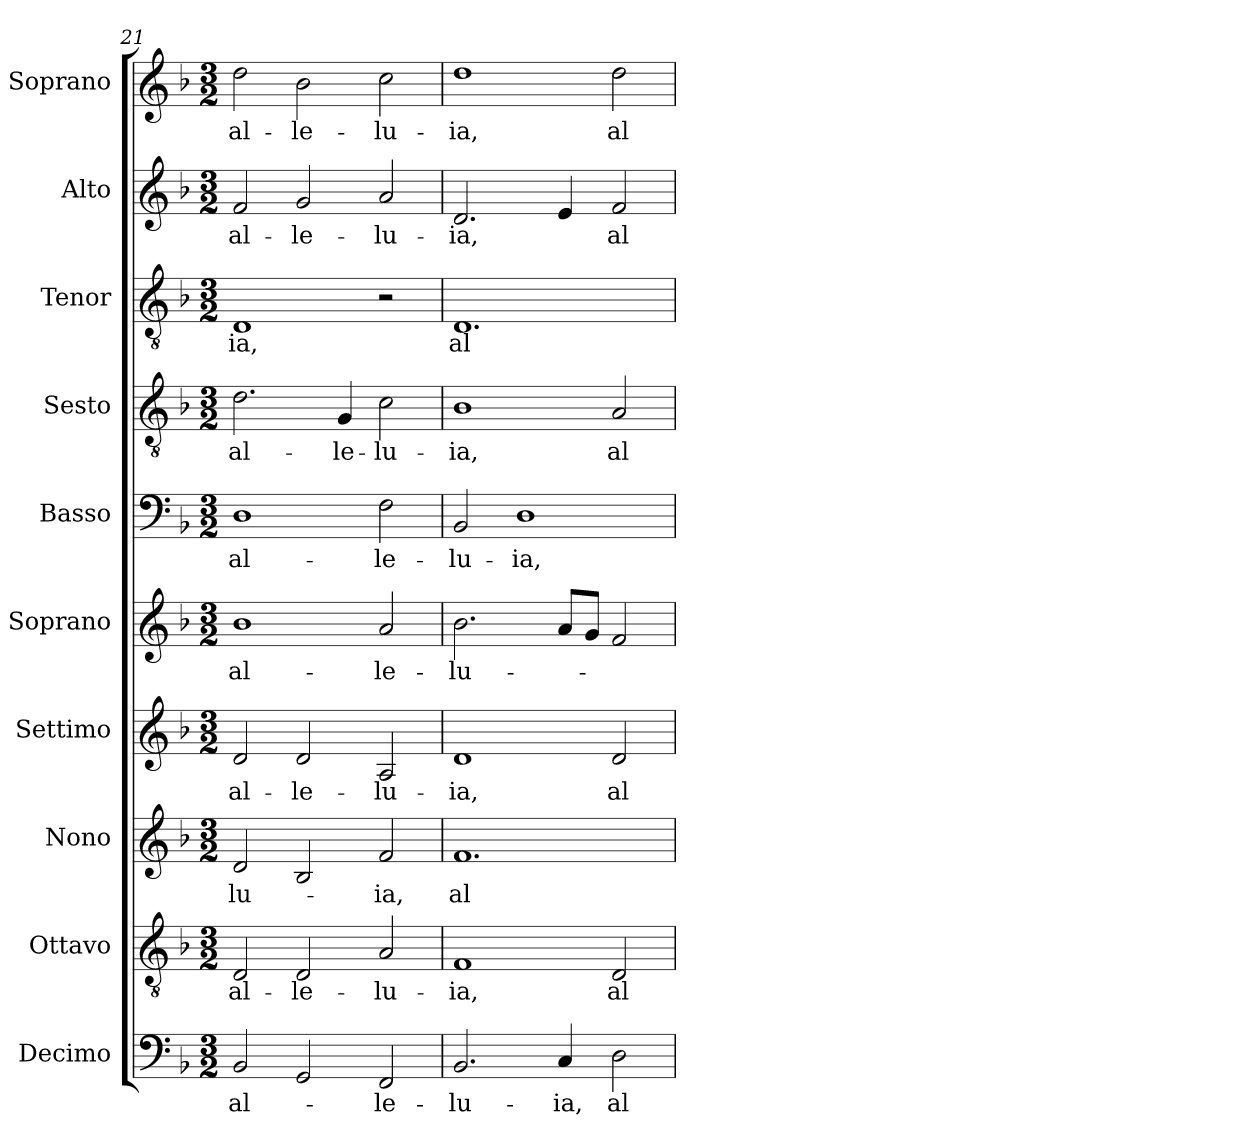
**kern	**text	**kern	**text	**kern	**text	**kern	**text	**kern	**text	**kern	**text	**kern	**text	**kern	**text	**kern	**text	**kern	**text
*part10	*part10	*part9	*part9	*part8	*part8	*part7	*part7	*part6	*part6	*part5	*part5	*part4	*part4	*part3	*part3	*part2	*part2	*part1	*part1
*staff10	*staff10	*staff9	*staff9	*staff8	*staff8	*staff7	*staff7	*staff6	*staff6	*staff5	*staff5	*staff4	*staff4	*staff3	*staff3	*staff2	*staff2	*staff1	*staff1
*I"Decimo	*	*I"Ottavo	*	*I"Nono	*	*I"Settimo	*	*I"Soprano	*	*I"Basso	*	*I"Sesto	*	*I"Tenor	*	*I"Alto	*	*I"Soprano	*
*I'Dc.	*	*I'Ot.	*	*I'N.	*	*I'St.	*	*I'S.	*	*I'B.	*	*I'Ss.	*	*I'T.	*	*I'A.	*	*I'S.	*
*clefF4	*	*clefGv2	*	*clefG2	*	*clefG2	*	*clefG2	*	*clefF4	*	*clefGv2	*	*clefGv2	*	*clefG2	*	*clefG2	*
*	*	*ITrd7c12	*	*	*	*	*	*	*	*	*	*ITrd7c12	*	*ITrd7c12	*	*	*	*	*
*k[b-]	*	*k[b-]	*	*k[b-]	*	*k[b-]	*	*k[b-]	*	*k[b-]	*	*k[b-]	*	*k[b-]	*	*k[b-]	*	*k[b-]	*
*F:	*	*F:	*	*F:	*	*F:	*	*F:	*	*F:	*	*F:	*	*F:	*	*F:	*	*F:	*
*M3/2	*	*M3/2	*	*M3/2	*	*M3/2	*	*M3/2	*	*M3/2	*	*M3/2	*	*M3/2	*	*M3/2	*	*M3/2	*
=21	=21	=21	=21	=21	=21	=21	=21	=21	=21	=21	=21	=21	=21	=21	=21	=21	=21	=21	=21
!	!LO:LY:b:color=#000000	!	!	!	!	!	!	!	!	!	!	!	!	!	!	!	!	!	!
!	!	!	!LO:LY:b:color=#000000	!	!	!	!	!	!	!	!	!	!	!	!	!	!	!	!
!	!	!	!	!	!LO:LY:b:color=#000000	!	!	!	!	!	!	!	!	!	!	!	!	!	!
!	!	!	!	!	!	!	!LO:LY:b:color=#000000	!	!	!	!	!	!	!	!	!	!	!	!
!	!	!	!	!	!	!	!	!	!LO:LY:b:color=#000000	!	!	!	!	!	!	!	!	!	!
!	!	!	!	!	!	!	!	!	!	!	!LO:LY:b:color=#000000	!	!	!	!	!	!	!	!
!	!	!	!	!	!	!	!	!	!	!	!	!	!LO:LY:b:color=#000000	!	!	!	!	!	!
!	!	!	!	!	!	!	!	!	!	!	!	!	!	!	!LO:LY:b:color=#000000	!	!	!	!
!	!	!	!	!	!	!	!	!	!	!	!	!	!	!	!	!	!LO:LY:b:color=#000000	!	!
!	!	!	!	!	!	!	!	!	!	!	!	!	!	!	!	!	!	!	!LO:LY:b:color=#000000
2BB-i/	al-	2DDi/	al-	2di/	-lu-	2di/	al-	1b-i	al-	1Di	al-	2.Di\	al-	1DDi	-ia,	2fi/	al-	2ddi\	al-
!	!	!	!LO:LY:b:color=#000000	!	!	!	!	!	!	!	!	!	!	!	!	!	!	!	!
!	!	!	!	!	!	!	!LO:LY:b:color=#000000	!	!	!	!	!	!	!	!	!	!	!	!
!	!	!	!	!	!	!	!	!	!	!	!	!	!	!	!	!	!LO:LY:b:color=#000000	!	!
!	!	!	!	!	!	!	!	!	!	!	!	!	!	!	!	!	!	!	!LO:LY:b:color=#000000
2GGi/	.	2DDi/	-le-	2B-i/	.	2di/	-le-	.	.	.	.	.	.	.	.	2gi/	-le-	2b-i\	-le-
!	!	!	!	!	!	!	!	!	!	!	!	!	!LO:LY:b:color=#000000	!	!	!	!	!	!
.	.	.	.	.	.	.	.	.	.	.	.	4GGi/	-le-	.	.	.	.	.	.
!	!LO:LY:b:color=#000000	!	!	!	!	!	!	!	!	!	!	!	!	!	!	!	!	!	!
!	!	!	!LO:LY:b:color=#000000	!	!	!	!	!	!	!	!	!	!	!	!	!	!	!	!
!	!	!	!	!	!LO:LY:b:color=#000000	!	!	!	!	!	!	!	!	!	!	!	!	!	!
!	!	!	!	!	!	!	!LO:LY:b:color=#000000	!	!	!	!	!	!	!	!	!	!	!	!
!	!	!	!	!	!	!	!	!	!LO:LY:b:color=#000000	!	!	!	!	!	!	!	!	!	!
!	!	!	!	!	!	!	!	!	!	!	!LO:LY:b:color=#000000	!	!	!	!	!	!	!	!
!	!	!	!	!	!	!	!	!	!	!	!	!	!LO:LY:b:color=#000000	!	!	!	!	!	!
!	!	!	!	!	!	!	!	!	!	!	!	!	!	!	!	!	!LO:LY:b:color=#000000	!	!
!	!	!	!	!	!	!	!	!	!	!	!	!	!	!	!	!	!	!	!LO:LY:b:color=#000000
2FFi/	-le-	2AAi/	-lu-	2fi/	-ia,	2Ai/	-lu-	2ai/	-le-	2Fi\	-le-	2Ci\	-lu-	2r	.	2ai/	-lu-	2cci\	-lu-
=22	=22	=22	=22	=22	=22	=22	=22	=22	=22	=22	=22	=22	=22	=22	=22	=22	=22	=22	=22
!	!LO:LY:b:color=#000000	!	!	!	!	!	!	!	!	!	!	!	!	!	!	!	!	!	!
!	!	!	!LO:LY:b:color=#000000	!	!	!	!	!	!	!	!	!	!	!	!	!	!	!	!
!	!	!	!	!	!LO:LY:b:color=#000000	!	!	!	!	!	!	!	!	!	!	!	!	!	!
!	!	!	!	!	!	!	!LO:LY:b:color=#000000	!	!	!	!	!	!	!	!	!	!	!	!
!	!	!	!	!	!	!	!	!	!LO:LY:b:color=#000000	!	!	!	!	!	!	!	!	!	!
!	!	!	!	!	!	!	!	!	!	!	!LO:LY:b:color=#000000	!	!	!	!	!	!	!	!
!	!	!	!	!	!	!	!	!	!	!	!	!	!LO:LY:b:color=#000000	!	!	!	!	!	!
!	!	!	!	!	!	!	!	!	!	!	!	!	!	!	!LO:LY:b:color=#000000	!	!	!	!
!	!	!	!	!	!	!	!	!	!	!	!	!	!	!	!	!	!LO:LY:b:color=#000000	!	!
!	!	!	!	!	!	!	!	!	!	!	!	!	!	!	!	!	!	!	!LO:LY:b:color=#000000
2.BB-i/	-lu-	1FFi	-ia,	1.fi	al-	1di	-ia,	2.b-i\	-lu-	2BB-i/	-lu-	1BB-i	-ia,	1.DDi	al-	2.di/	-ia,	1ddi	-ia,
!	!	!	!	!	!	!	!	!	!	!	!LO:LY:b:color=#000000	!	!	!	!	!	!	!	!
.	.	.	.	.	.	.	.	.	.	1Di	-ia,	.	.	.	.	.	.	.	.
!	!LO:LY:b:color=#000000	!	!	!	!	!	!	!	!	!	!	!	!	!	!	!	!	!	!
4Ci/	-ia,	.	.	.	.	.	.	8ai/L	.	.	.	.	.	.	.	4ei/	.	.	.
.	.	.	.	.	.	.	.	8gi/J	.	.	.	.	.	.	.	.	.	.	.
!	!LO:LY:b:color=#000000	!	!	!	!	!	!	!	!	!	!	!	!	!	!	!	!	!	!
!	!	!	!LO:LY:b:color=#000000	!	!	!	!	!	!	!	!	!	!	!	!	!	!	!	!
!	!	!	!	!	!	!	!LO:LY:b:color=#000000	!	!	!	!	!	!	!	!	!	!	!	!
!	!	!	!	!	!	!	!	!	!	!	!	!	!LO:LY:b:color=#000000	!	!	!	!	!	!
!	!	!	!	!	!	!	!	!	!	!	!	!	!	!	!	!	!LO:LY:b:color=#000000	!	!
!	!	!	!	!	!	!	!	!	!	!	!	!	!	!	!	!	!	!	!LO:LY:b:color=#000000
2Di\	al-	2DDi/	al-	.	.	2di/	al-	2fi/	.	.	.	2AAi/	al-	.	.	2fi/	al-	2ddi\	al-
=	=	=	=	=	=	=	=	=	=	=	=	=	=	=	=	=	=	=	=
*-	*-	*-	*-	*-	*-	*-	*-	*-	*-	*-	*-	*-	*-	*-	*-	*-	*-	*-	*-
